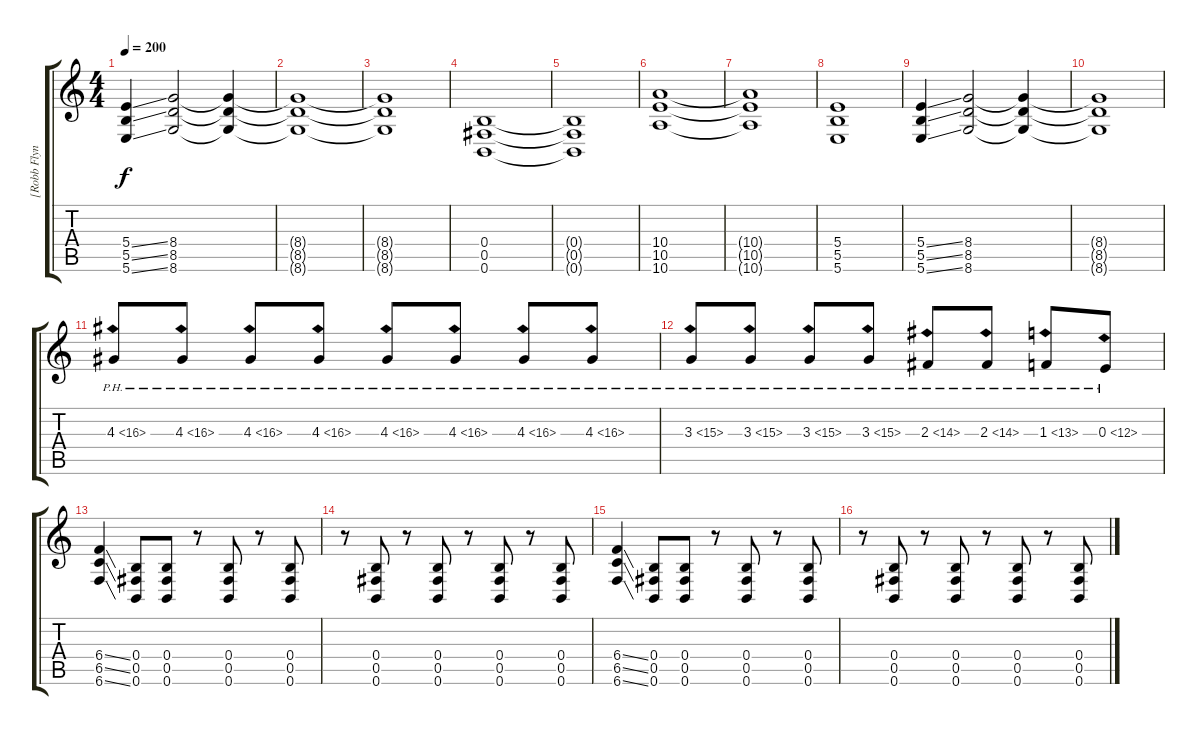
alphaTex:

\track ("[Robb Flynn] Guitar" "[Robb Flyn") {instrument distortionguitar}
\staff {score tabs}
\tuning (Db4 Ab3 E3 B2 Gb2 B1) {hide}
\ts (4 4)
\tempo 200
\clef g2
\ks c
(5.4{ss} 5.5{ss} 5.6{ss}).4{dy f} (8.4 8.5 8.6).2 (8.4{t} 8.5{t} 8.6{t}).4 |
(8.4{t} 8.5{t} 8.6{t}).1 |
(8.4{t} 8.5{t} 8.6{t}).1 |
(0.4 0.5 0.6).1 |
(0.4{t} 0.5{t} 0.6{t}).1 |
(10.4 10.5 10.6).1 |
(10.4{t} 10.5{t} 10.6{t}).1 |
(5.4 5.5 5.6).1 |
(5.4{ss} 5.5{ss} 5.6{ss}).4 (8.4 8.5 8.6).2 (8.4{t} 8.5{t} 8.6{t}).4 |
(8.4{t} 8.5{t} 8.6{t}).1 |
4.3{ph 12}.8 4.3{ph 12}.8 4.3{ph 12}.8 4.3{ph 12}.8 4.3{ph 12}.8 4.3{ph 12}.8 4.3{ph 12}.8 4.3{ph 12}.8 |
3.3{ph 12}.8 3.3{ph 12}.8 3.3{ph 12}.8 3.3{ph 12}.8 2.3{ph 12}.8 2.3{ph 12}.8 1.3{ph 12}.8 0.3{ph 12}.8 |
(6.4{ss} 6.5{ss} 6.6{ss}).4 (0.4 0.5 0.6).8 (0.4 0.5 0.6).8 r.8 (0.4 0.5 0.6).8 r.8 (0.4 0.5 0.6).8 |
r.8 (0.4 0.5 0.6).8 r.8 (0.4 0.5 0.6).8 r.8 (0.4 0.5 0.6).8 r.8 (0.4 0.5 0.6).8 |
(6.4{ss} 6.5{ss} 6.6{ss}).4 (0.4 0.5 0.6).8 (0.4 0.5 0.6).8 r.8 (0.4 0.5 0.6).8 r.8 (0.4 0.5 0.6).8 |
r.8 (0.4 0.5 0.6).8 r.8 (0.4 0.5 0.6).8 r.8 (0.4 0.5 0.6).8 r.8 (0.4 0.5 0.6).8
